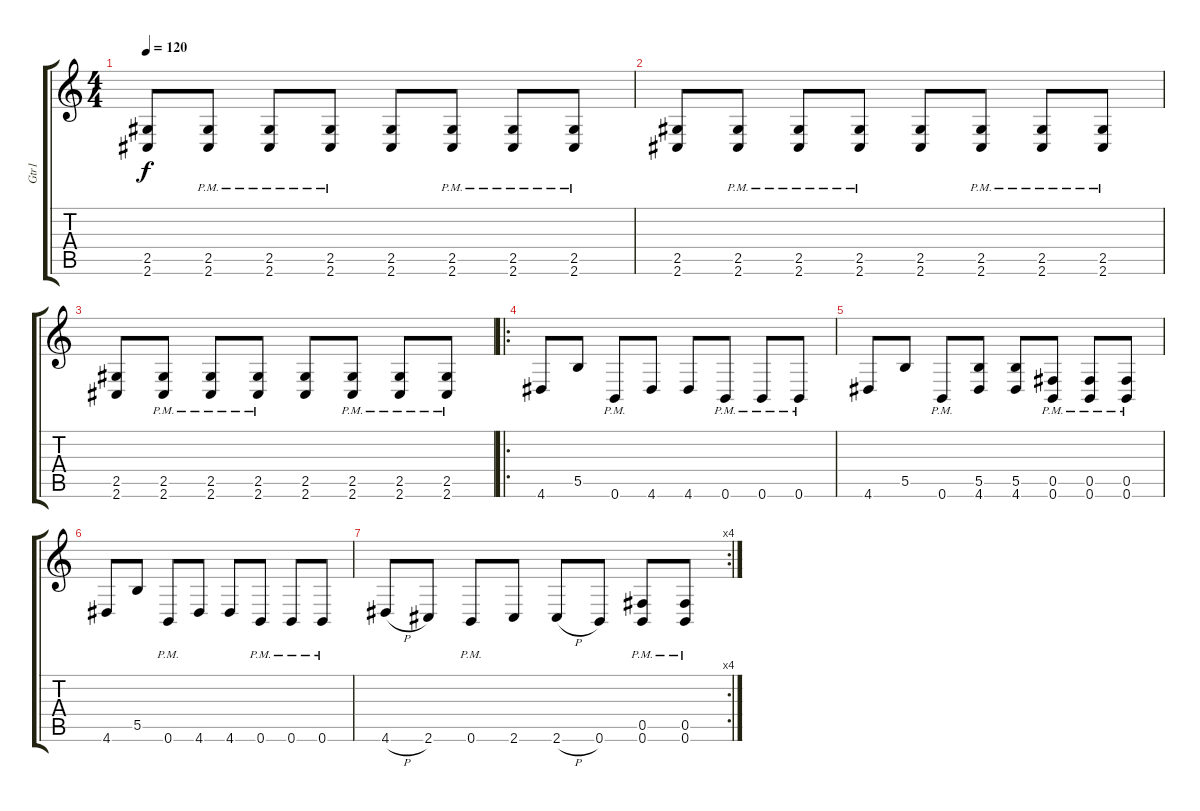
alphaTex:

\track ("Gtr1" "Gtr1") {instrument acousticguitarsteel}
\staff {score tabs}
\tuning (Eb4 B3 Gb3 B2 Gb2 B1) {hide}
\ts (4 4)
\tempo 120
\clef g2
\ks c
(2.5 2.6).8{dy f} (2.5{pm} 2.6{pm}).8 (2.5{pm} 2.6{pm}).8 (2.5{pm} 2.6{pm}).8 (2.5 2.6).8 (2.5{pm} 2.6{pm}).8 (2.5{pm} 2.6{pm}).8 (2.5{pm} 2.6{pm}).8 |
(2.5 2.6).8 (2.5{pm} 2.6{pm}).8 (2.5{pm} 2.6{pm}).8 (2.5{pm} 2.6{pm}).8 (2.5 2.6).8 (2.5{pm} 2.6{pm}).8 (2.5{pm} 2.6{pm}).8 (2.5{pm} 2.6{pm}).8 |
(2.5 2.6).8 (2.5{pm} 2.6{pm}).8 (2.5{pm} 2.6{pm}).8 (2.5{pm} 2.6{pm}).8 (2.5 2.6).8 (2.5{pm} 2.6{pm}).8 (2.5{pm} 2.6{pm}).8 (2.5{pm} 2.6{pm}).8 |
\ro
4.6.8 5.5.8 0.6{pm}.8 4.6.8 4.6.8 0.6{pm}.8 0.6{pm}.8 0.6{pm}.8 |
4.6.8 5.5.8 0.6{pm}.8 (5.5 4.6).8 (5.5 4.6).8 (0.5{pm} 0.6{pm}).8 (0.5{pm} 0.6{pm}).8 (0.5{pm} 0.6{pm}).8 |
4.6.8 5.5.8 0.6{pm}.8 4.6.8 4.6.8 0.6{pm}.8 0.6{pm}.8 0.6{pm}.8 |
\rc 4
4.6{h}.8 2.6.8 0.6{pm}.8 2.6.8 2.6{h}.8 0.6.8 (0.5{pm} 0.6{pm}).8 (0.5{pm} 0.6{pm}).8
